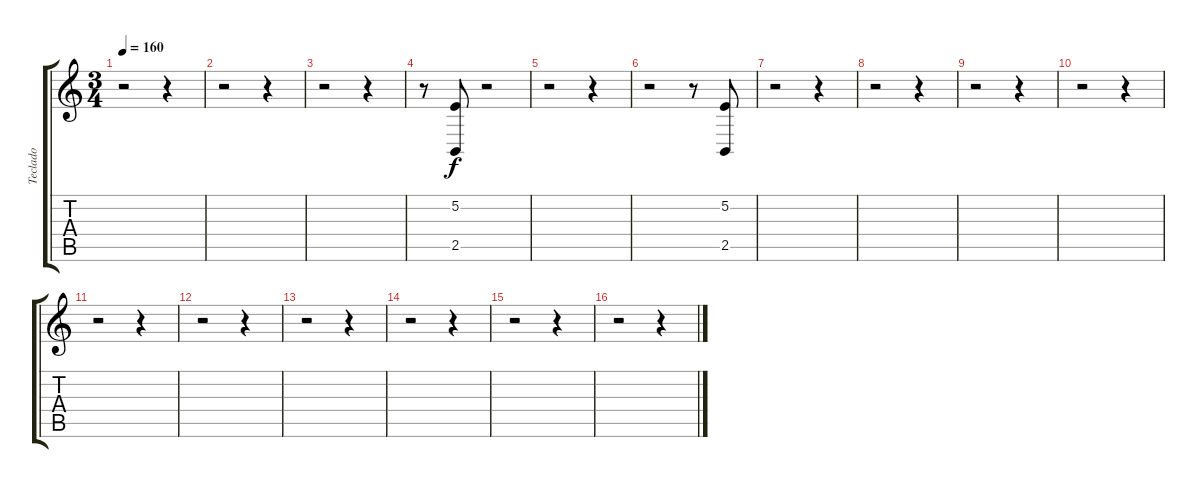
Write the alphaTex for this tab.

\track ("Teclado" "Teclado") {instrument tubularbells}
\staff {score tabs}
\tuning (E4 B3 G3 D3 A2 E2) {hide}
\ts (3 4)
\tempo 160
\clef g2
\ks c
r.2{dy f} r.4 |
r.2 r.4 |
r.2 r.4 |
r.8 (5.2 2.5).8 r.2 |
r.2 r.4 |
r.2 r.8 (5.2 2.5).8 |
r.2 r.4 |
r.2 r.4 |
r.2 r.4 |
r.2 r.4 |
r.2 r.4 |
r.2 r.4 |
r.2 r.4 |
r.2 r.4 |
r.2 r.4 |
r.2 r.4
